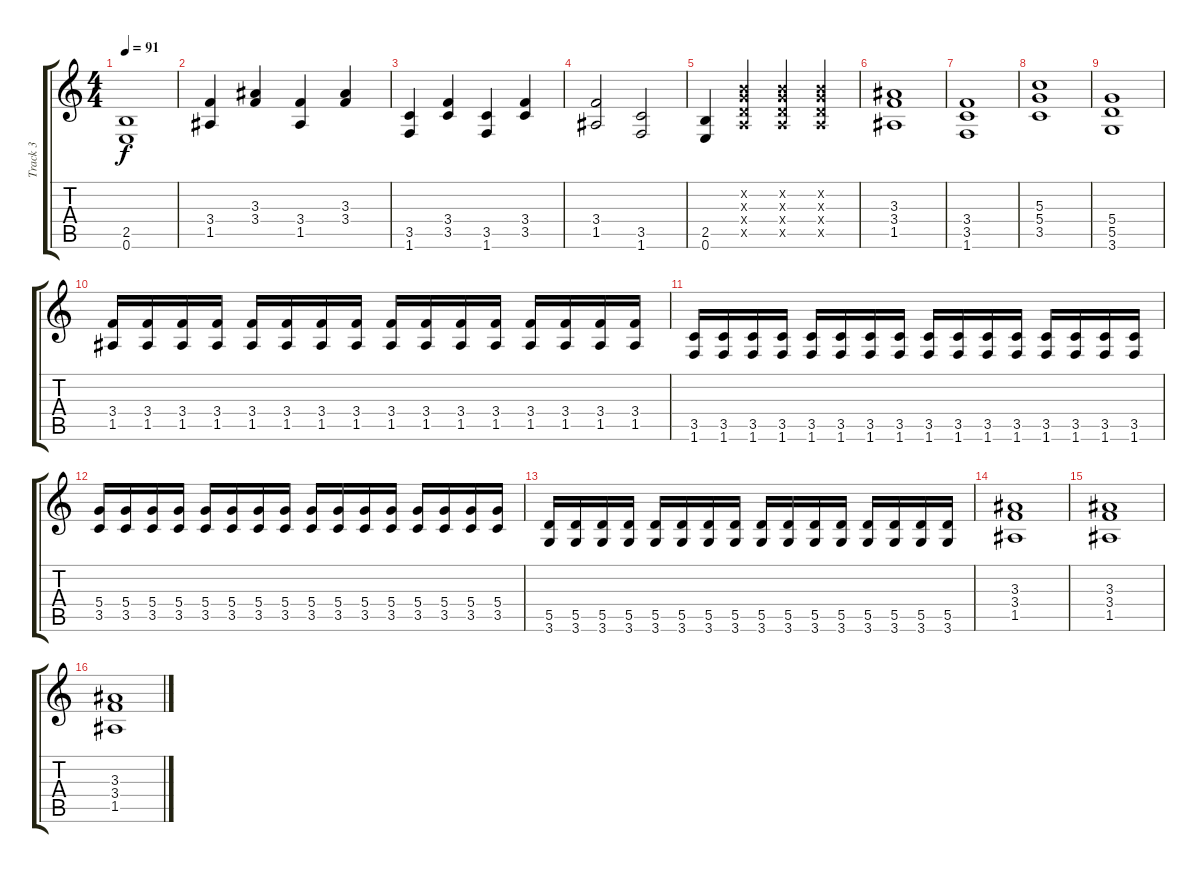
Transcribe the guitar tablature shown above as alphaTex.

\track ("Track 3" "Track 3") {instrument overdrivenguitar}
\staff {score tabs}
\tuning (E4 B3 G3 D3 A2 E2) {hide}
\ts (4 4)
\tempo 91
\clef g2
\ks c
(2.5 0.6).1{dy f} |
(3.4 1.5).4{instrument acousticguitarnylon} (3.3 3.4).4 (3.4 1.5).4 (3.3 3.4).4 |
(3.5 1.6).4 (3.4 3.5).4 (3.5 1.6).4 (3.4 3.5).4 |
(3.4 1.5).2 (3.5 1.6).2 |
(2.5 0.6).4 (0.2{x} 0.3{x} 0.4{x} 0.5{x}).4 (0.2{x} 0.3{x} 0.4{x} 0.5{x}).4 (0.2{x} 0.3{x} 0.4{x} 0.5{x}).4 |
(3.3 3.4 1.5).1{instrument overdrivenguitar} |
(3.4 3.5 1.6).1 |
(5.3 5.4 3.5).1 |
(5.4 5.5 3.6).1 |
(3.4 1.5).16 (3.4 1.5).16 (3.4 1.5).16 (3.4 1.5).16 (3.4 1.5).16 (3.4 1.5).16 (3.4 1.5).16 (3.4 1.5).16 (3.4 1.5).16 (3.4 1.5).16 (3.4 1.5).16 (3.4 1.5).16 (3.4 1.5).16 (3.4 1.5).16 (3.4 1.5).16 (3.4 1.5).16 |
(3.5 1.6).16 (3.5 1.6).16 (3.5 1.6).16 (3.5 1.6).16 (3.5 1.6).16 (3.5 1.6).16 (3.5 1.6).16 (3.5 1.6).16 (3.5 1.6).16 (3.5 1.6).16 (3.5 1.6).16 (3.5 1.6).16 (3.5 1.6).16 (3.5 1.6).16 (3.5 1.6).16 (3.5 1.6).16 |
(5.4 3.5).16 (5.4 3.5).16 (5.4 3.5).16 (5.4 3.5).16 (5.4 3.5).16 (5.4 3.5).16 (5.4 3.5).16 (5.4 3.5).16 (5.4 3.5).16 (5.4 3.5).16 (5.4 3.5).16 (5.4 3.5).16 (5.4 3.5).16 (5.4 3.5).16 (5.4 3.5).16 (5.4 3.5).16 |
(5.5 3.6).16 (5.5 3.6).16 (5.5 3.6).16 (5.5 3.6).16 (5.5 3.6).16 (5.5 3.6).16 (5.5 3.6).16 (5.5 3.6).16 (5.5 3.6).16 (5.5 3.6).16 (5.5 3.6).16 (5.5 3.6).16 (5.5 3.6).16 (5.5 3.6).16 (5.5 3.6).16 (5.5 3.6).16 |
(3.3 3.4 1.5).1 |
(3.3 3.4 1.5).1 |
(3.3 3.4 1.5).1
